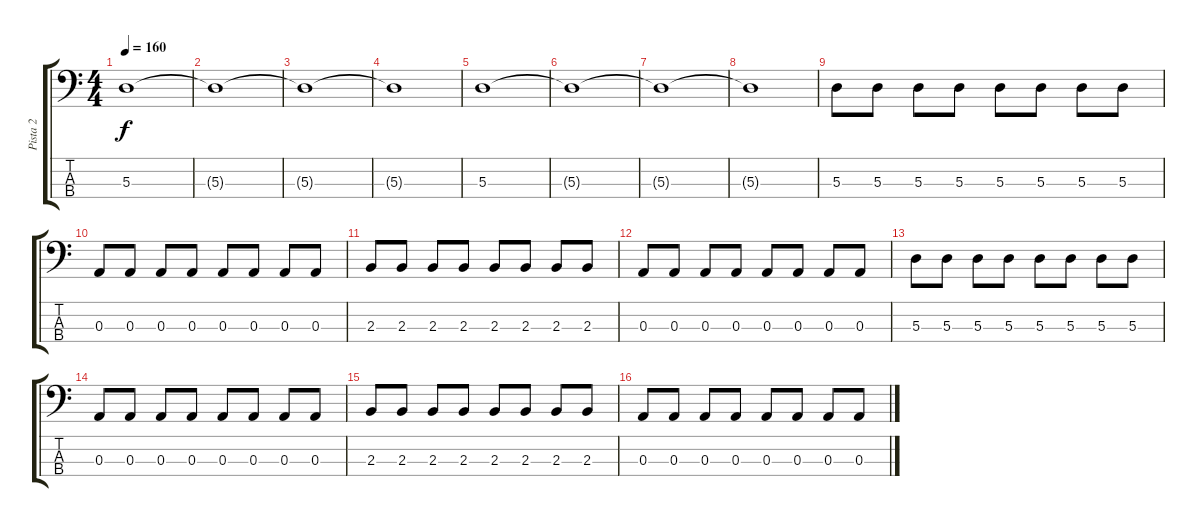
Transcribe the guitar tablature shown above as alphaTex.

\track ("Pista 2" "Pista 2") {instrument electricbassfinger}
\staff {score tabs}
\tuning (G2 D2 A1 E1) {hide}
\ts (4 4)
\tempo 160
\clef f4
\ks c
5.3.1{dy f} |
5.3{t}.1 |
5.3{t}.1 |
5.3{t}.1 |
5.3.1 |
5.3{t}.1 |
5.3{t}.1 |
5.3{t}.1 |
5.3.8 5.3.8 5.3.8 5.3.8 5.3.8 5.3.8 5.3.8 5.3.8 |
0.3.8 0.3.8 0.3.8 0.3.8 0.3.8 0.3.8 0.3.8 0.3.8 |
2.3.8 2.3.8 2.3.8 2.3.8 2.3.8 2.3.8 2.3.8 2.3.8 |
0.3.8 0.3.8 0.3.8 0.3.8 0.3.8 0.3.8 0.3.8 0.3.8 |
5.3.8 5.3.8 5.3.8 5.3.8 5.3.8 5.3.8 5.3.8 5.3.8 |
0.3.8 0.3.8 0.3.8 0.3.8 0.3.8 0.3.8 0.3.8 0.3.8 |
2.3.8 2.3.8 2.3.8 2.3.8 2.3.8 2.3.8 2.3.8 2.3.8 |
0.3.8 0.3.8 0.3.8 0.3.8 0.3.8 0.3.8 0.3.8 0.3.8
